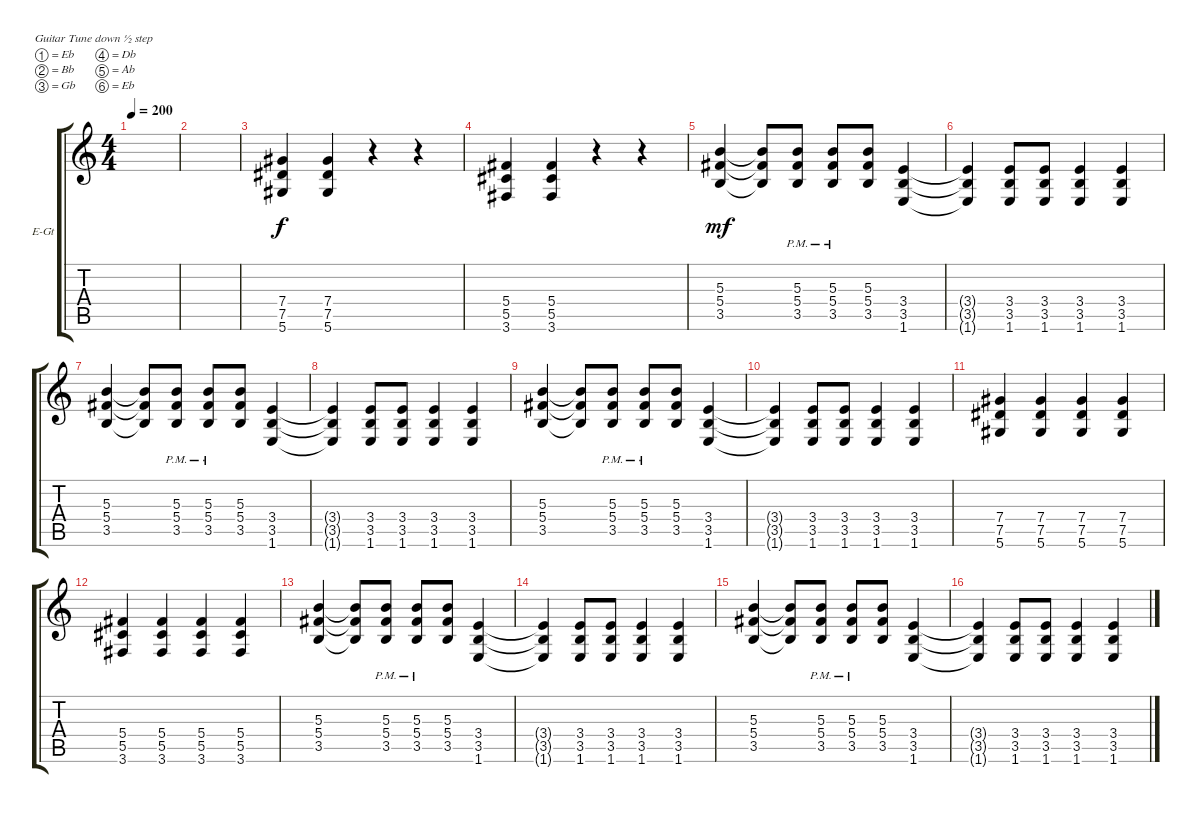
\defaultSystemsLayout 4
\bracketExtendMode groupsimilarinstruments
\firstSystemTrackNameOrientation horizontal
\otherSystemsTrackNameOrientation horizontal
\track ("Guitar 2" "E-Gt") {instrument electricguitarclean}
\staff {score tabs}
\tuning (Eb4 Bb3 Gb3 Db3 Ab2 Eb2)
\ts (4 4)
\tempo 200
\clef g2
\ks c
|
|
(5.6 7.5 7.4).4{dy f} (7.4 7.5 5.6).4 r.4 r.4 |
(3.6 5.5 5.4).4 (5.4 5.5 3.6).4 r.4 r.4 |
(3.5 5.4 5.3).4{dy mf} (5.3{t} 5.4{t} 3.5{t}).8 (3.5 5.4 5.3{pm}).8 (3.5 5.4 5.3{pm}).8 (3.5 5.4 5.3).8 (1.6 3.5 3.4).4 |
(1.6{t} 3.5{t} 3.4{t}).4 (3.4 3.5 1.6).8 (1.6 3.5 3.4).8 (1.6 3.5 3.4).4 (1.6 3.5 3.4).4 |
(3.5 5.4 5.3).4 (5.3{t} 5.4{t} 3.5{t}).8 (3.5{pm} 5.4{pm} 5.3{pm}).8 (3.5{pm} 5.4{pm} 5.3{pm}).8 (3.5 5.4 5.3).8 (1.6 3.5 3.4).4 |
(1.6{t} 3.5{t} 3.4{t}).4 (3.4 3.5 1.6).8 (1.6 3.5 3.4).8 (1.6 3.5 3.4).4 (1.6 3.5 3.4).4 |
(3.5 5.4 5.3).4 (5.3{t} 5.4{t} 3.5{t}).8 (3.5{pm} 5.4{pm} 5.3{pm}).8 (3.5{pm} 5.4{pm} 5.3{pm}).8 (3.5 5.4 5.3).8 (1.6 3.5 3.4).4 |
(1.6{t} 3.5{t} 3.4{t}).4 (3.4 3.5 1.6).8 (1.6 3.5 3.4).8 (1.6 3.5 3.4).4 (1.6 3.5 3.4).4 |
(5.6 7.5 7.4).4 (7.4 7.5 5.6).4 (7.4 7.5 5.6).4 (7.4 7.5 5.6).4 |
(3.6 5.5 5.4).4 (5.4 5.5 3.6).4 (5.4 5.5 3.6).4 (5.4 5.5 3.6).4 |
(3.5 5.4 5.3).4 (5.3{t} 5.4{t} 3.5{t}).8 (3.5 5.4 5.3{pm}).8 (3.5 5.4 5.3{pm}).8 (3.5 5.4 5.3).8 (1.6 3.5 3.4).4 |
(1.6{t} 3.5{t} 3.4{t}).4 (3.4 3.5 1.6).8 (1.6 3.5 3.4).8 (1.6 3.5 3.4).4 (1.6 3.5 3.4).4 |
(3.5 5.4 5.3).4 (5.3{t} 5.4{t} 3.5{t}).8 (3.5{pm} 5.4{pm} 5.3{pm}).8 (3.5{pm} 5.4{pm} 5.3{pm}).8 (3.5 5.4 5.3).8 (1.6 3.5 3.4).4 |
(1.6{t} 3.5{t} 3.4{t}).4 (3.4 3.5 1.6).8 (1.6 3.5 3.4).8 (1.6 3.5 3.4).4 (1.6 3.5 3.4).4
